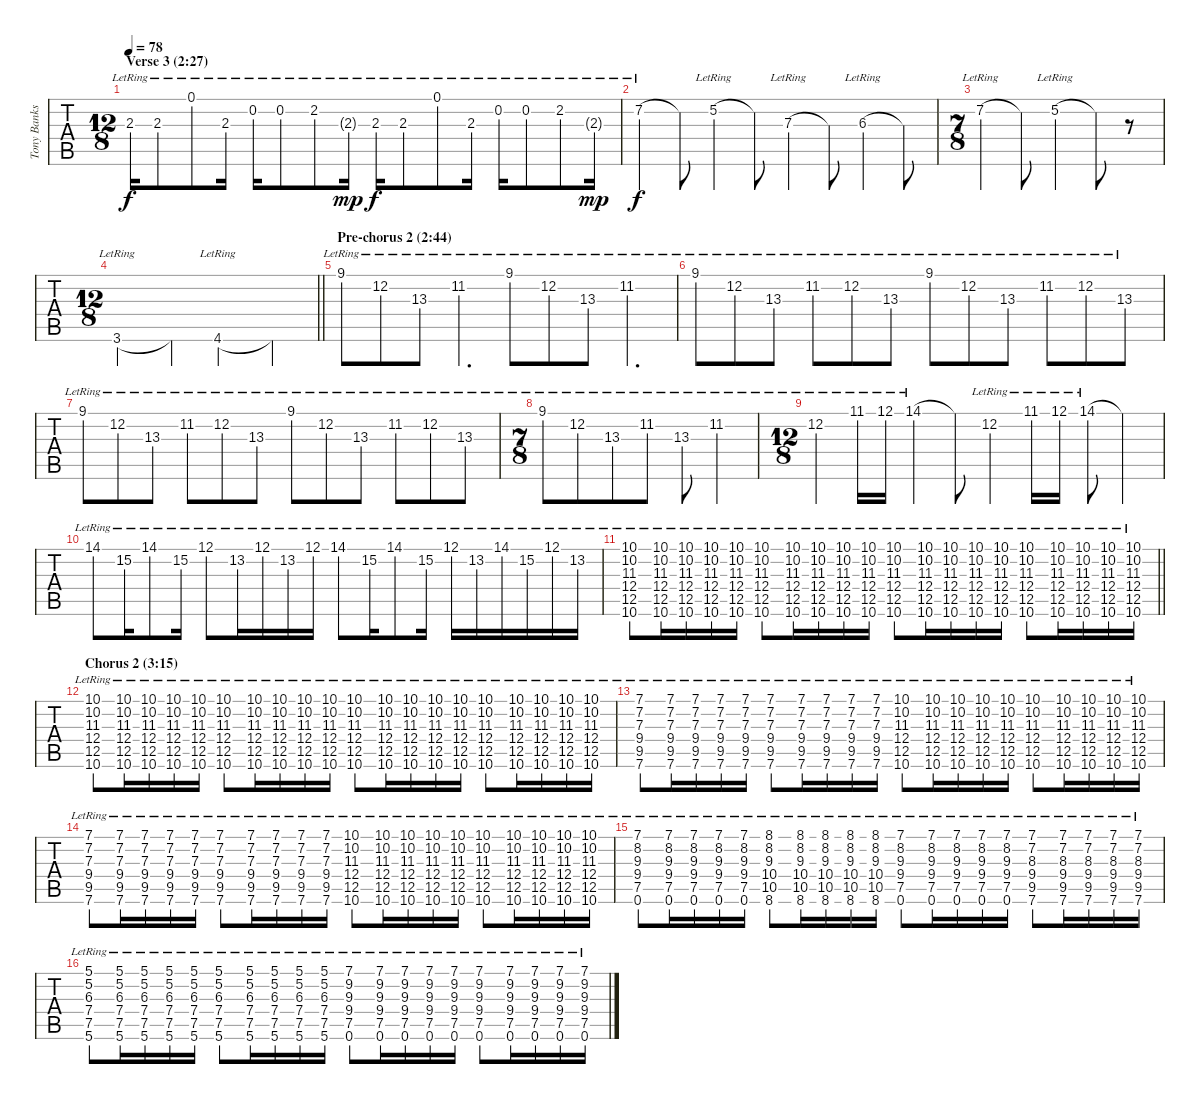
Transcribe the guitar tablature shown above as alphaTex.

\track ("Tony Banks (12-string guitar 1)" "Tony Banks") {instrument acousticguitarsteel}
\staff {tabs}
\tuning (E4 B3 G3 D3 A2 E2) {hide}
\ts (12 8)
\section ("" "Verse 3 (2:27)")
\tempo 78
\clef g2
\ks c
2.3{lr}.16{dy f} 2.3{lr}.8 0.1{lr}.8 2.3{lr}.16 0.2{lr}.16 0.2{lr}.8 2.2{lr}.8 2.3{g lr}.16{dy mp} 2.3{lr}.16{dy f} 2.3{lr}.8 0.1{lr}.8 2.3{lr}.16 0.2{lr}.16 0.2{lr}.8 2.2{lr}.8 2.3{g lr}.16{dy mp} |
7.2{lr}.4{dy f} 7.2{t}.8 5.2{lr}.4 5.2{t}.8 7.3{lr}.4 7.3{t}.8 6.3{lr}.4 6.3{t}.8 |
\ts (7 8)
7.2{lr}.4 7.2{t}.8 5.2{lr}.4 5.2{t}.8 r.8 |
\ts (12 8)
\barLineRight lightlight
3.6{lr}.2 3.6{t}.4 4.6{lr}.2 4.6{t}.4 |
\section ("" "Pre-chorus 2 (2:44)")
9.1{lr}.8 12.2{lr}.8 13.3{lr}.8 11.2{lr}.4{d} 9.1{lr}.8 12.2{lr}.8 13.3{lr}.8 11.2{lr}.4{d} |
9.1{lr}.8 12.2{lr}.8 13.3{lr}.8 11.2{lr}.8 12.2{lr}.8 13.3{lr}.8 9.1{lr}.8 12.2{lr}.8 13.3{lr}.8 11.2{lr}.8 12.2{lr}.8 13.3{lr}.8 |
9.1{lr}.8 12.2{lr}.8 13.3{lr}.8 11.2{lr}.8 12.2{lr}.8 13.3{lr}.8 9.1{lr}.8 12.2{lr}.8 13.3{lr}.8 11.2{lr}.8 12.2{lr}.8 13.3{lr}.8 |
\ts (7 8)
9.1{lr}.8 12.2{lr}.8 13.3{lr}.8 11.2{lr}.8 13.3{lr}.8 11.2{lr}.4 |
\ts (12 8)
12.2{lr}.4 11.1{lr}.16 12.1{lr}.16 14.1{lr}.4 14.1{t}.8 12.2{lr}.4 11.1{lr}.16 12.1{lr}.16 14.1{lr}.8 14.1{t}.4 |
14.1{lr}.8 15.2{lr}.16 14.1{lr}.8 15.2{lr}.16 12.1{lr}.8 13.2{lr}.16 12.1{lr}.16 13.2{lr}.16 12.1{lr}.16 14.1{lr}.8 15.2{lr}.16 14.1{lr}.8 15.2{lr}.16 12.1{lr}.16 13.2{lr}.16 14.1{lr}.16 15.2{lr}.16 12.1{lr}.16 13.2{lr}.16 |
\barLineRight lightlight
(10.1{lr} 10.2{lr} 11.3{lr} 12.4{lr} 12.5{lr} 10.6{lr}).8 (10.1{lr} 10.2{lr} 11.3{lr} 12.4{lr} 12.5{lr} 10.6{lr}).16 (10.1{lr} 10.2{lr} 11.3{lr} 12.4{lr} 12.5{lr} 10.6{lr}).16 (10.1{lr} 10.2{lr} 11.3{lr} 12.4{lr} 12.5{lr} 10.6{lr}).16 (10.1{lr} 10.2{lr} 11.3{lr} 12.4{lr} 12.5{lr} 10.6{lr}).16 (10.1{lr} 10.2{lr} 11.3{lr} 12.4{lr} 12.5{lr} 10.6{lr}).8 (10.1{lr} 10.2{lr} 11.3{lr} 12.4{lr} 12.5{lr} 10.6{lr}).16 (10.1{lr} 10.2{lr} 11.3{lr} 12.4{lr} 12.5{lr} 10.6{lr}).16 (10.1{lr} 10.2{lr} 11.3{lr} 12.4{lr} 12.5{lr} 10.6{lr}).16 (10.1{lr} 10.2{lr} 11.3{lr} 12.4{lr} 12.5{lr} 10.6{lr}).16 (10.1{lr} 10.2{lr} 11.3{lr} 12.4{lr} 12.5{lr} 10.6{lr}).8 (10.1{lr} 10.2{lr} 11.3{lr} 12.4{lr} 12.5{lr} 10.6{lr}).16 (10.1{lr} 10.2{lr} 11.3{lr} 12.4{lr} 12.5{lr} 10.6{lr}).16 (10.1{lr} 10.2{lr} 11.3{lr} 12.4{lr} 12.5{lr} 10.6{lr}).16 (10.1{lr} 10.2{lr} 11.3{lr} 12.4{lr} 12.5{lr} 10.6{lr}).16 (10.1{lr} 10.2{lr} 11.3{lr} 12.4{lr} 12.5{lr} 10.6{lr}).8 (10.1{lr} 10.2{lr} 11.3{lr} 12.4{lr} 12.5{lr} 10.6{lr}).16 (10.1{lr} 10.2{lr} 11.3{lr} 12.4{lr} 12.5{lr} 10.6{lr}).16 (10.1{lr} 10.2{lr} 11.3{lr} 12.4{lr} 12.5{lr} 10.6{lr}).16 (10.1{lr} 10.2{lr} 11.3{lr} 12.4{lr} 12.5{lr} 10.6{lr}).16 |
\section ("" "Chorus 2 (3:15)")
(10.1{lr} 10.2{lr} 11.3{lr} 12.4{lr} 12.5{lr} 10.6{lr}).8 (10.1{lr} 10.2{lr} 11.3{lr} 12.4{lr} 12.5{lr} 10.6{lr}).16 (10.1{lr} 10.2{lr} 11.3{lr} 12.4{lr} 12.5{lr} 10.6{lr}).16 (10.1{lr} 10.2{lr} 11.3{lr} 12.4{lr} 12.5{lr} 10.6{lr}).16 (10.1{lr} 10.2{lr} 11.3{lr} 12.4{lr} 12.5{lr} 10.6{lr}).16 (10.1{lr} 10.2{lr} 11.3{lr} 12.4{lr} 12.5{lr} 10.6{lr}).8 (10.1{lr} 10.2{lr} 11.3{lr} 12.4{lr} 12.5{lr} 10.6{lr}).16 (10.1{lr} 10.2{lr} 11.3{lr} 12.4{lr} 12.5{lr} 10.6{lr}).16 (10.1{lr} 10.2{lr} 11.3{lr} 12.4{lr} 12.5{lr} 10.6{lr}).16 (10.1{lr} 10.2{lr} 11.3{lr} 12.4{lr} 12.5{lr} 10.6{lr}).16 (10.1{lr} 10.2{lr} 11.3{lr} 12.4{lr} 12.5{lr} 10.6{lr}).8 (10.1{lr} 10.2{lr} 11.3{lr} 12.4{lr} 12.5{lr} 10.6{lr}).16 (10.1{lr} 10.2{lr} 11.3{lr} 12.4{lr} 12.5{lr} 10.6{lr}).16 (10.1{lr} 10.2{lr} 11.3{lr} 12.4{lr} 12.5{lr} 10.6{lr}).16 (10.1{lr} 10.2{lr} 11.3{lr} 12.4{lr} 12.5{lr} 10.6{lr}).16 (10.1{lr} 10.2{lr} 11.3{lr} 12.4{lr} 12.5{lr} 10.6{lr}).8 (10.1{lr} 10.2{lr} 11.3{lr} 12.4{lr} 12.5{lr} 10.6{lr}).16 (10.1{lr} 10.2{lr} 11.3{lr} 12.4{lr} 12.5{lr} 10.6{lr}).16 (10.1{lr} 10.2{lr} 11.3{lr} 12.4{lr} 12.5{lr} 10.6{lr}).16 (10.1{lr} 10.2{lr} 11.3{lr} 12.4{lr} 12.5{lr} 10.6{lr}).16 |
(7.1{lr} 7.2{lr} 7.3{lr} 9.4{lr} 9.5{lr} 7.6{lr}).8 (7.1{lr} 7.2{lr} 7.3{lr} 9.4{lr} 9.5{lr} 7.6{lr}).16 (7.1{lr} 7.2{lr} 7.3{lr} 9.4{lr} 9.5{lr} 7.6{lr}).16 (7.1{lr} 7.2{lr} 7.3{lr} 9.4{lr} 9.5{lr} 7.6{lr}).16 (7.1{lr} 7.2{lr} 7.3{lr} 9.4{lr} 9.5{lr} 7.6{lr}).16 (7.1{lr} 7.2{lr} 7.3{lr} 9.4{lr} 9.5{lr} 7.6{lr}).8 (7.1{lr} 7.2{lr} 7.3{lr} 9.4{lr} 9.5{lr} 7.6{lr}).16 (7.1{lr} 7.2{lr} 7.3{lr} 9.4{lr} 9.5{lr} 7.6{lr}).16 (7.1{lr} 7.2{lr} 7.3{lr} 9.4{lr} 9.5{lr} 7.6{lr}).16 (7.1{lr} 7.2{lr} 7.3{lr} 9.4{lr} 9.5{lr} 7.6{lr}).16 (10.1{lr} 10.2{lr} 11.3{lr} 12.4{lr} 12.5{lr} 10.6{lr}).8 (10.1{lr} 10.2{lr} 11.3{lr} 12.4{lr} 12.5{lr} 10.6{lr}).16 (10.1{lr} 10.2{lr} 11.3{lr} 12.4{lr} 12.5{lr} 10.6{lr}).16 (10.1{lr} 10.2{lr} 11.3{lr} 12.4{lr} 12.5{lr} 10.6{lr}).16 (10.1{lr} 10.2{lr} 11.3{lr} 12.4{lr} 12.5{lr} 10.6{lr}).16 (10.1{lr} 10.2{lr} 11.3{lr} 12.4{lr} 12.5{lr} 10.6{lr}).8 (10.1{lr} 10.2{lr} 11.3{lr} 12.4{lr} 12.5{lr} 10.6{lr}).16 (10.1{lr} 10.2{lr} 11.3{lr} 12.4{lr} 12.5{lr} 10.6{lr}).16 (10.1{lr} 10.2{lr} 11.3{lr} 12.4{lr} 12.5{lr} 10.6{lr}).16 (10.1{lr} 10.2{lr} 11.3{lr} 12.4{lr} 12.5{lr} 10.6{lr}).16 |
(7.1{lr} 7.2{lr} 7.3{lr} 9.4{lr} 9.5{lr} 7.6{lr}).8 (7.1{lr} 7.2{lr} 7.3{lr} 9.4{lr} 9.5{lr} 7.6{lr}).16 (7.1{lr} 7.2{lr} 7.3{lr} 9.4{lr} 9.5{lr} 7.6{lr}).16 (7.1{lr} 7.2{lr} 7.3{lr} 9.4{lr} 9.5{lr} 7.6{lr}).16 (7.1{lr} 7.2{lr} 7.3{lr} 9.4{lr} 9.5{lr} 7.6{lr}).16 (7.1{lr} 7.2{lr} 7.3{lr} 9.4{lr} 9.5{lr} 7.6{lr}).8 (7.1{lr} 7.2{lr} 7.3{lr} 9.4{lr} 9.5{lr} 7.6{lr}).16 (7.1{lr} 7.2{lr} 7.3{lr} 9.4{lr} 9.5{lr} 7.6{lr}).16 (7.1{lr} 7.2{lr} 7.3{lr} 9.4{lr} 9.5{lr} 7.6{lr}).16 (7.1{lr} 7.2{lr} 7.3{lr} 9.4{lr} 9.5{lr} 7.6{lr}).16 (10.1{lr} 10.2{lr} 11.3{lr} 12.4{lr} 12.5{lr} 10.6{lr}).8 (10.1{lr} 10.2{lr} 11.3{lr} 12.4{lr} 12.5{lr} 10.6{lr}).16 (10.1{lr} 10.2{lr} 11.3{lr} 12.4{lr} 12.5{lr} 10.6{lr}).16 (10.1{lr} 10.2{lr} 11.3{lr} 12.4{lr} 12.5{lr} 10.6{lr}).16 (10.1{lr} 10.2{lr} 11.3{lr} 12.4{lr} 12.5{lr} 10.6{lr}).16 (10.1{lr} 10.2{lr} 11.3{lr} 12.4{lr} 12.5{lr} 10.6{lr}).8 (10.1{lr} 10.2{lr} 11.3{lr} 12.4{lr} 12.5{lr} 10.6{lr}).16 (10.1{lr} 10.2{lr} 11.3{lr} 12.4{lr} 12.5{lr} 10.6{lr}).16 (10.1{lr} 10.2{lr} 11.3{lr} 12.4{lr} 12.5{lr} 10.6{lr}).16 (10.1{lr} 10.2{lr} 11.3{lr} 12.4{lr} 12.5{lr} 10.6{lr}).16 |
(7.1{lr} 8.2{lr} 9.3{lr} 9.4{lr} 7.5{lr} 0.6{lr}).8 (7.1{lr} 8.2{lr} 9.3{lr} 9.4{lr} 7.5{lr} 0.6{lr}).16 (7.1{lr} 8.2{lr} 9.3{lr} 9.4{lr} 7.5{lr} 0.6{lr}).16 (7.1{lr} 8.2{lr} 9.3{lr} 9.4{lr} 7.5{lr} 0.6{lr}).16 (7.1{lr} 8.2{lr} 9.3{lr} 9.4{lr} 7.5{lr} 0.6{lr}).16 (8.1{lr} 8.2{lr} 9.3{lr} 10.4{lr} 10.5{lr} 8.6{lr}).8 (8.1{lr} 8.2{lr} 9.3{lr} 10.4{lr} 10.5{lr} 8.6{lr}).16 (8.1{lr} 8.2{lr} 9.3{lr} 10.4{lr} 10.5{lr} 8.6{lr}).16 (8.1{lr} 8.2{lr} 9.3{lr} 10.4{lr} 10.5{lr} 8.6{lr}).16 (8.1{lr} 8.2{lr} 9.3{lr} 10.4{lr} 10.5{lr} 8.6{lr}).16 (7.1{lr} 8.2{lr} 9.3{lr} 9.4{lr} 7.5{lr} 0.6{lr}).8 (7.1{lr} 8.2{lr} 9.3{lr} 9.4{lr} 7.5{lr} 0.6{lr}).16 (7.1{lr} 8.2{lr} 9.3{lr} 9.4{lr} 7.5{lr} 0.6{lr}).16 (7.1{lr} 8.2{lr} 9.3{lr} 9.4{lr} 7.5{lr} 0.6{lr}).16 (7.1{lr} 8.2{lr} 9.3{lr} 9.4{lr} 7.5{lr} 0.6{lr}).16 (7.1{lr} 7.2{lr} 8.3{lr} 9.4{lr} 9.5{lr} 7.6{lr}).8 (7.1{lr} 7.2{lr} 8.3{lr} 9.4{lr} 9.5{lr} 7.6{lr}).16 (7.1{lr} 7.2{lr} 8.3{lr} 9.4{lr} 9.5{lr} 7.6{lr}).16 (7.1{lr} 7.2{lr} 8.3{lr} 9.4{lr} 9.5{lr} 7.6{lr}).16 (7.1{lr} 7.2{lr} 8.3{lr} 9.4{lr} 9.5{lr} 7.6{lr}).16 |
(5.1{lr} 5.2{lr} 6.3{lr} 7.4{lr} 7.5{lr} 5.6{lr}).8 (5.1{lr} 5.2{lr} 6.3{lr} 7.4{lr} 7.5{lr} 5.6{lr}).16 (5.1{lr} 5.2{lr} 6.3{lr} 7.4{lr} 7.5{lr} 5.6{lr}).16 (5.1{lr} 5.2{lr} 6.3{lr} 7.4{lr} 7.5{lr} 5.6{lr}).16 (5.1{lr} 5.2{lr} 6.3{lr} 7.4{lr} 7.5{lr} 5.6{lr}).16 (5.1{lr} 5.2{lr} 6.3{lr} 7.4{lr} 7.5{lr} 5.6{lr}).8 (5.1{lr} 5.2{lr} 6.3{lr} 7.4{lr} 7.5{lr} 5.6{lr}).16 (5.1{lr} 5.2{lr} 6.3{lr} 7.4{lr} 7.5{lr} 5.6{lr}).16 (5.1{lr} 5.2{lr} 6.3{lr} 7.4{lr} 7.5{lr} 5.6{lr}).16 (5.1{lr} 5.2{lr} 6.3{lr} 7.4{lr} 7.5{lr} 5.6{lr}).16 (7.1{lr} 9.2{lr} 9.3{lr} 9.4{lr} 7.5{lr} 0.6{lr}).8 (7.1{lr} 9.2{lr} 9.3{lr} 9.4{lr} 7.5{lr} 0.6{lr}).16 (7.1{lr} 9.2{lr} 9.3{lr} 9.4{lr} 7.5{lr} 0.6{lr}).16 (7.1{lr} 9.2{lr} 9.3{lr} 9.4{lr} 7.5{lr} 0.6{lr}).16 (7.1{lr} 9.2{lr} 9.3{lr} 9.4{lr} 7.5{lr} 0.6{lr}).16 (7.1{lr} 9.2{lr} 9.3{lr} 9.4{lr} 7.5{lr} 0.6{lr}).8 (7.1{lr} 9.2{lr} 9.3{lr} 9.4{lr} 7.5{lr} 0.6{lr}).16 (7.1{lr} 9.2{lr} 9.3{lr} 9.4{lr} 7.5{lr} 0.6{lr}).16 (7.1{lr} 9.2{lr} 9.3{lr} 9.4{lr} 7.5{lr} 0.6{lr}).16 (7.1{lr} 9.2{lr} 9.3{lr} 9.4{lr} 7.5{lr} 0.6{lr}).16
